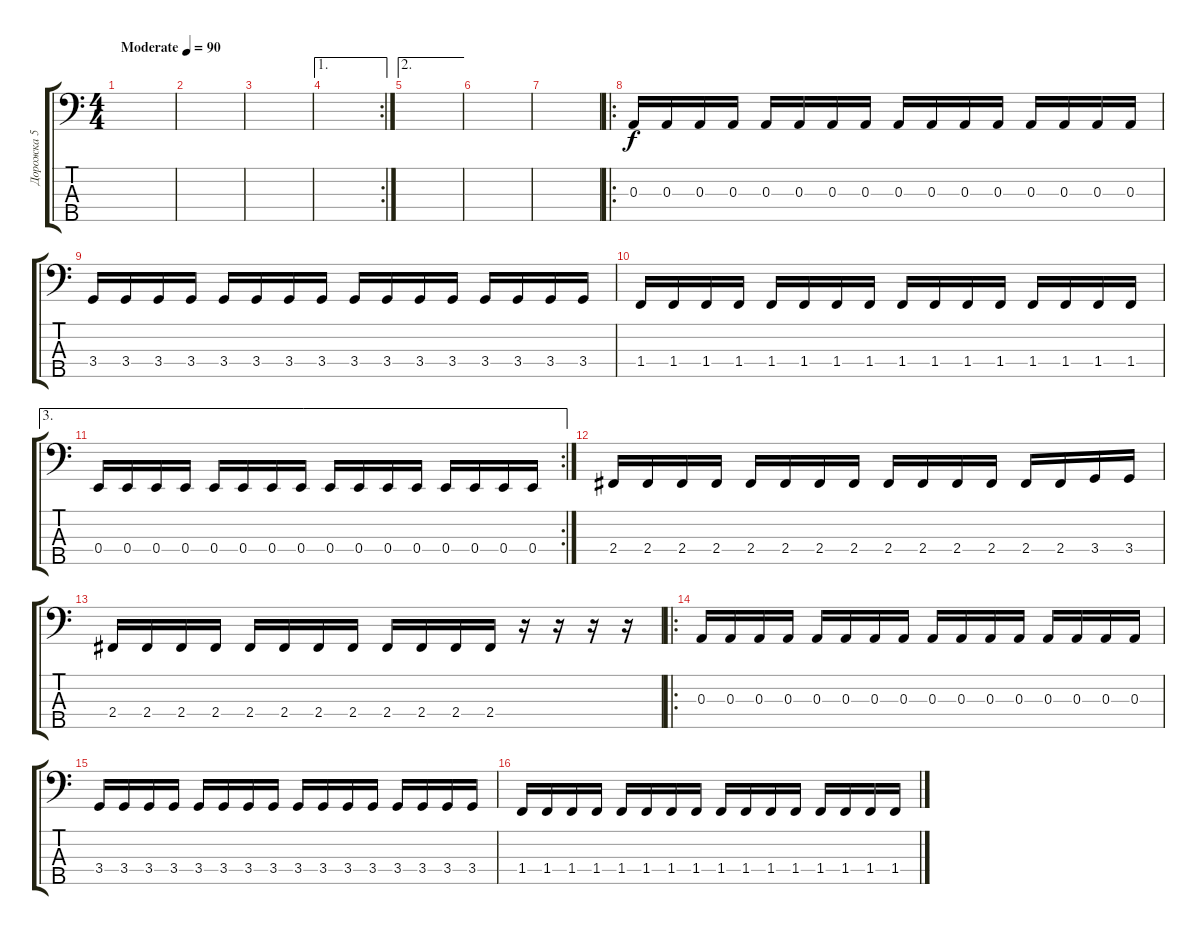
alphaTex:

\track ("Дорожка 5" "Дорожка 5") {instrument electricbasspick}
\staff {score tabs}
\tuning (G2 D2 A1 E1 B0) {hide}
\ts (4 4)
\tempo (90 "Moderate")
\clef f4
\ks c
|
|
|
\ae 1
\rc 2
|
\ae 2
|
|
|
\ro
0.3.16 0.3.16 0.3.16 0.3.16 0.3.16 0.3.16 0.3.16 0.3.16 0.3.16 0.3.16 0.3.16 0.3.16 0.3.16 0.3.16 0.3.16 0.3.16 |
3.4.16 3.4.16 3.4.16 3.4.16 3.4.16 3.4.16 3.4.16 3.4.16 3.4.16 3.4.16 3.4.16 3.4.16 3.4.16 3.4.16 3.4.16 3.4.16 |
1.4.16 1.4.16 1.4.16 1.4.16 1.4.16 1.4.16 1.4.16 1.4.16 1.4.16 1.4.16 1.4.16 1.4.16 1.4.16 1.4.16 1.4.16 1.4.16 |
\ae 3
\rc 2
0.4.16 0.4.16 0.4.16 0.4.16 0.4.16 0.4.16 0.4.16 0.4.16 0.4.16 0.4.16 0.4.16 0.4.16 0.4.16 0.4.16 0.4.16 0.4.16 |
2.4.16 2.4.16 2.4.16 2.4.16 2.4.16 2.4.16 2.4.16 2.4.16 2.4.16 2.4.16 2.4.16 2.4.16 2.4.16 2.4.16 3.4.16 3.4.16 |
2.4.16 2.4.16 2.4.16 2.4.16 2.4.16 2.4.16 2.4.16 2.4.16 2.4.16 2.4.16 2.4.16 2.4.16 r.16 r.16 r.16 r.16 |
\ro
0.3.16 0.3.16 0.3.16 0.3.16 0.3.16 0.3.16 0.3.16 0.3.16 0.3.16 0.3.16 0.3.16 0.3.16 0.3.16 0.3.16 0.3.16 0.3.16 |
3.4.16 3.4.16 3.4.16 3.4.16 3.4.16 3.4.16 3.4.16 3.4.16 3.4.16 3.4.16 3.4.16 3.4.16 3.4.16 3.4.16 3.4.16 3.4.16 |
1.4.16 1.4.16 1.4.16 1.4.16 1.4.16 1.4.16 1.4.16 1.4.16 1.4.16 1.4.16 1.4.16 1.4.16 1.4.16 1.4.16 1.4.16 1.4.16
